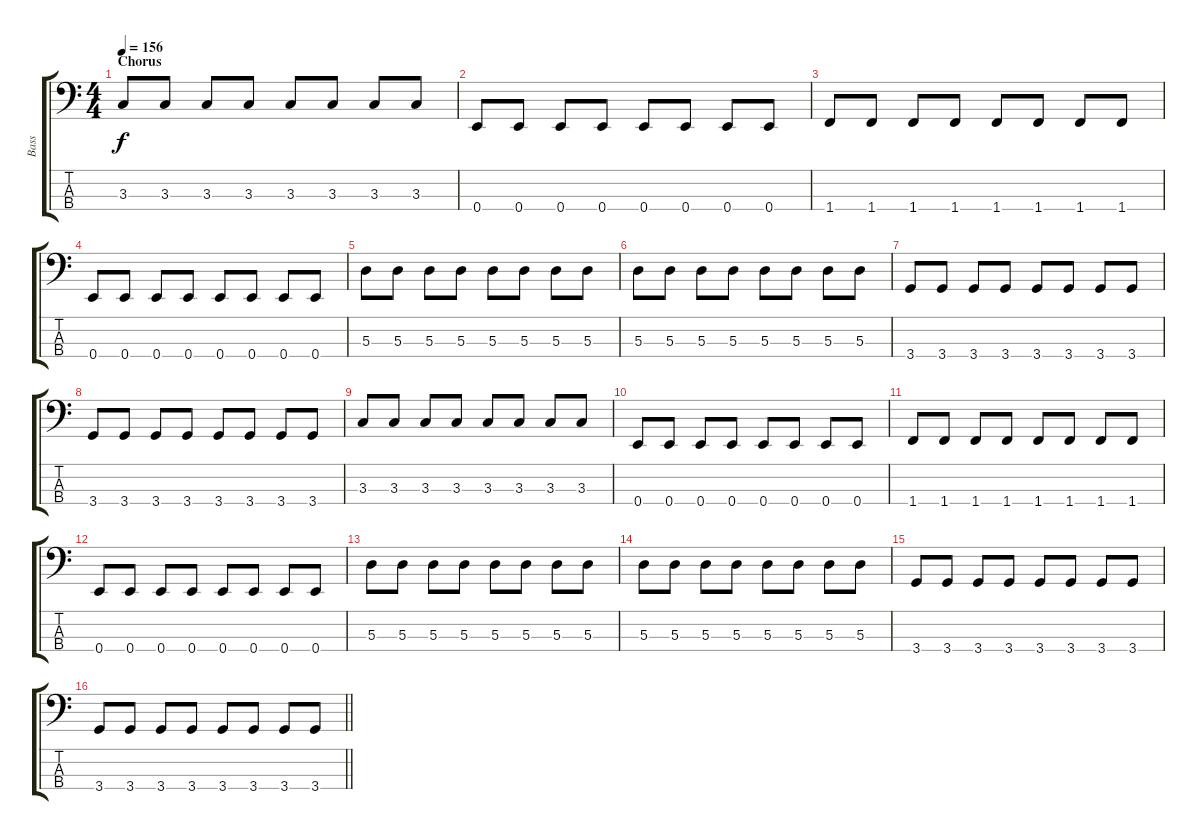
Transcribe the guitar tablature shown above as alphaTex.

\track ("Bass" "Bass") {instrument electricbassfinger}
\staff {score tabs}
\tuning (G2 D2 A1 E1) {hide}
\ts (4 4)
\section ("" "Chorus")
\tempo 156
\clef f4
\ks c
3.3.8{dy f} 3.3.8 3.3.8 3.3.8 3.3.8 3.3.8 3.3.8 3.3.8 |
0.4.8 0.4.8 0.4.8 0.4.8 0.4.8 0.4.8 0.4.8 0.4.8 |
1.4.8 1.4.8 1.4.8 1.4.8 1.4.8 1.4.8 1.4.8 1.4.8 |
0.4.8 0.4.8 0.4.8 0.4.8 0.4.8 0.4.8 0.4.8 0.4.8 |
5.3.8 5.3.8 5.3.8 5.3.8 5.3.8 5.3.8 5.3.8 5.3.8 |
5.3.8 5.3.8 5.3.8 5.3.8 5.3.8 5.3.8 5.3.8 5.3.8 |
3.4.8 3.4.8 3.4.8 3.4.8 3.4.8 3.4.8 3.4.8 3.4.8 |
3.4.8 3.4.8 3.4.8 3.4.8 3.4.8 3.4.8 3.4.8 3.4.8 |
3.3.8 3.3.8 3.3.8 3.3.8 3.3.8 3.3.8 3.3.8 3.3.8 |
0.4.8 0.4.8 0.4.8 0.4.8 0.4.8 0.4.8 0.4.8 0.4.8 |
1.4.8 1.4.8 1.4.8 1.4.8 1.4.8 1.4.8 1.4.8 1.4.8 |
0.4.8 0.4.8 0.4.8 0.4.8 0.4.8 0.4.8 0.4.8 0.4.8 |
5.3.8 5.3.8 5.3.8 5.3.8 5.3.8 5.3.8 5.3.8 5.3.8 |
5.3.8 5.3.8 5.3.8 5.3.8 5.3.8 5.3.8 5.3.8 5.3.8 |
3.4.8 3.4.8 3.4.8 3.4.8 3.4.8 3.4.8 3.4.8 3.4.8 |
\barLineRight lightlight
3.4.8 3.4.8 3.4.8 3.4.8 3.4.8 3.4.8 3.4.8 3.4.8
